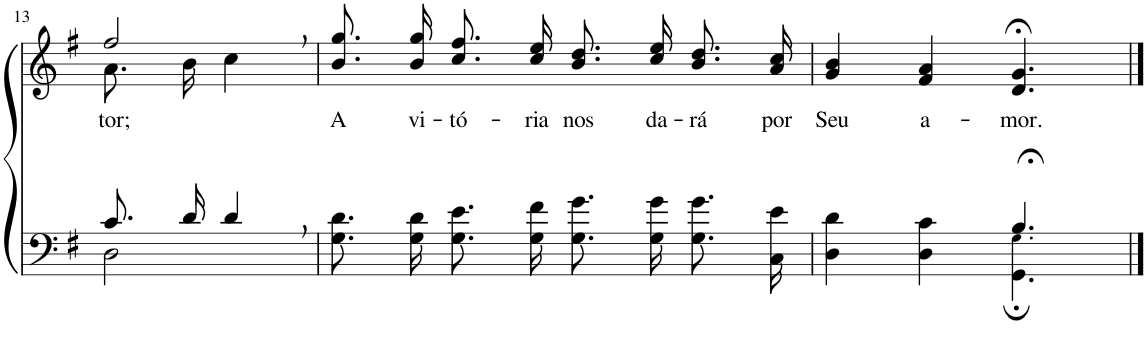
**kern	**kern	**text
*part2	*part1	*part1
*staff2	*staff1	*staff1
*I"Parte III e IV	*I"Parte I e II	*
!!LO:PB:g=z
*clefF4	*clefG2	*
*Trd2c3	*Trd2c3	*
*k[f#]	*k[f#]	*
*M4/4	*M4/4	*
=13	=13	=13
*^	*^	*
!	!	!	!	!LO:LY:b
8.c/L	2D\	2ff#,/	8.a\L	-tor;
16d/Jk	.	.	16b\Jk	.
4d,/	.	.	4cc\	.
*v	*v	*	*	*
=14	=14	=14	=14
!	!	!	!LO:LY:b
*	*v	*v	*
8.G\ 8.d\L	8.b\ 8.gg\L	A
!	!	!LO:LY:b
16G\ 16d\Jk	16b\ 16gg\Jk	vi-
!	!	!LO:LY:b
8.G\ 8.e\L	8.cc\ 8.ff#\L	-tó-
!	!	!LO:LY:b
16G\ 16f#\Jk	16cc\ 16ee\Jk	-ria
!	!	!LO:LY:b
8.G\ 8.g\L	8.b\ 8.dd\L	nos
!	!	!LO:LY:b
16G\ 16g\Jk	16cc\ 16ee\Jk	da-
!	!	!LO:LY:b
8.G\ 8.g\L	8.b\ 8.dd\L	-rá
!	!	!LO:LY:b
16C\ 16e\Jk	16a\ 16cc\Jk	por
=15	=15	=15
*^	*	*
!	!	!	!LO:LY:b
2ryy	4D\ 4d\	4g/ 4b/	Seu
!	!	!	!LO:LY:b
.	4D\ 4c\	4f#/ 4a/	a-
!	!	!	!LO:LY:b
4.B;</	4.GG\; 4.G!\;	4.d/;< 4.g/;<	-mor.
*v	*v	*	*
==	==	==
*-	*-	*-
